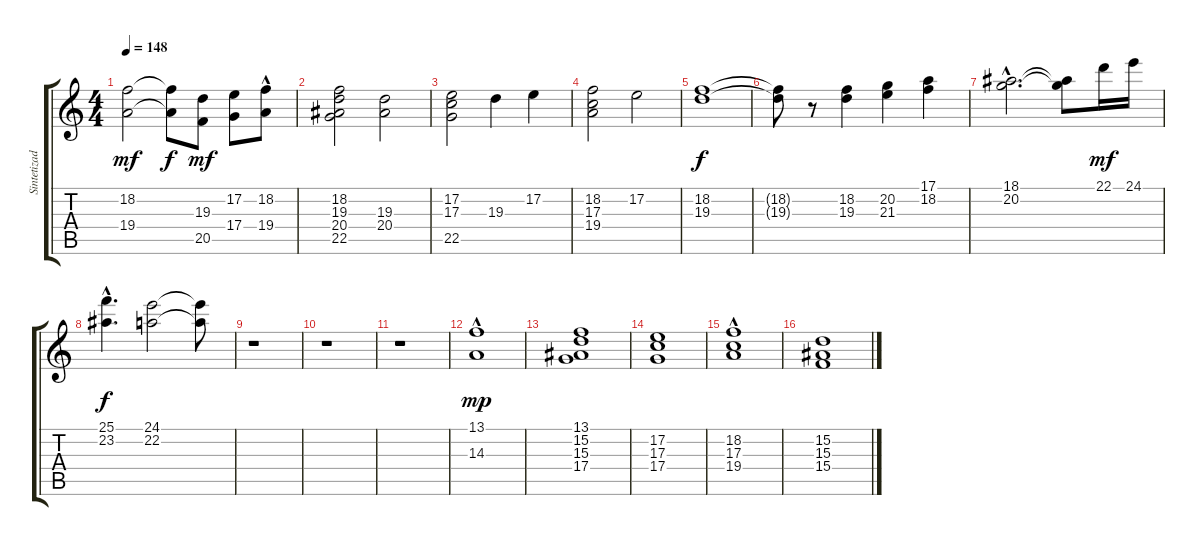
\track ("Sintetizador" "Sintetizad") {instrument stringensemble1}
\staff {score tabs}
\tuning (E4 B3 G3 D3 A2 E2) {hide}
\ts (4 4)
\tempo 148
\clef g2
\ks c
(18.2 19.4).2{dy mf} (18.2{t} 19.4{t}).8{dy f} (19.3 20.5).8{dy mf} (17.2 17.4).8 (18.2 19.4{hac}).8 |
(18.2 19.3 20.4 22.5).2 (19.3 20.4).2 |
(17.2 17.3 22.5).2 19.3.4 17.2.4 |
(18.2 17.3 19.4).2 17.2.2 |
(18.2 19.3).1{dy f} |
(18.2{t} 19.3{t}).8 r.8 (18.2 19.3).4 (20.2 21.3).4 (17.1 18.2).4 |
(18.1{hac} 20.2{hac}).2{d} (18.1{t} 20.2{t}).8 22.1.16{dy mf} 24.1.16 |
(25.1{hac} 23.2{hac}).4{d dy f} (24.1 22.2).2 (24.1{t} 22.2{t}).8 |
r.1 |
r.1 |
r.1 |
(13.1 14.3{hac}).1{dy mp} |
(13.1 15.2 15.3 17.4).1 |
(17.2 17.3 17.4).1 |
(18.2{hac} 17.3 19.4).1 |
(15.2 15.3 15.4).1
